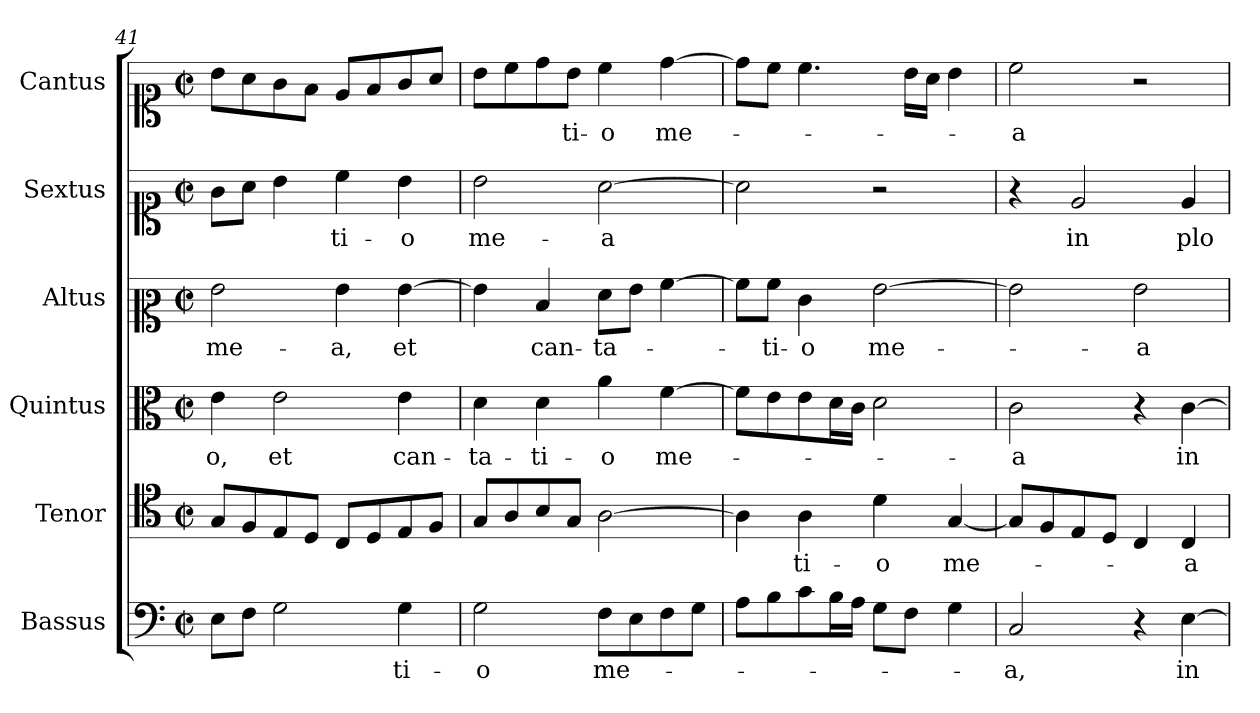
**kern	**text	**kern	**text	**kern	**text	**kern	**text	**kern	**text	**kern	**text
*part6	*part6	*part5	*part5	*part4	*part4	*part3	*part3	*part2	*part2	*part1	*part1
*staff6	*staff6	*staff5	*staff5	*staff4	*staff4	*staff3	*staff3	*staff2	*staff2	*staff1	*staff1
*I"Bassus	*	*I"Tenor	*	*I"Quintus	*	*I"Altus	*	*I"Sextus	*	*I"Cantus	*
*clefF4	*	*clefC4	*	*clefC3	*	*clefC2	*	*clefC1	*	*clefC1	*
*k[]	*	*k[]	*	*k[]	*	*k[]	*	*k[]	*	*k[]	*
*C:	*	*C:	*	*C:	*	*C:	*	*C:	*	*C:	*
*M2/2	*	*M2/2	*	*M2/2	*	*M2/2	*	*M2/2	*	*M2/2	*
*met(c|)	*	*met(c|)	*	*met(c|)	*	*met(c|)	*	*met(c|)	*	*met(c|)	*
=41	=41	=41	=41	=41	=41	=41	=41	=41	=41	=41	=41
!	!	!	!	!	!LO:LY:b:color=#000000	!	!	!	!	!	!
!	!	!	!	!	!	!	!LO:LY:b:color=#000000	!	!	!	!
8Ei\L	.	8Gi/L	.	4ei\	-o,	2gi\	me-	8gi\L	.	8bi\L	.
8Fi\J	.	8Fi/	.	.	.	.	.	8ai\J	.	8ai\	.
!	!	!	!	!	!LO:LY:b:color=#000000	!	!	!	!	!	!
2Gi\	.	8Ei/	.	2ei\	et	.	.	4bi\	.	8gi\	.
.	.	8Di/J	.	.	.	.	.	.	.	8fi\J	.
!	!	!	!	!	!	!	!LO:LY:b:color=#000000	!	!	!	!
!	!	!	!	!	!	!	!	!	!LO:LY:b:color=#000000	!	!
.	.	8Ci/L	.	.	.	4gi\	-a,	4cci\	-ti-	8ei/L	.
.	.	8Di/	.	.	.	.	.	.	.	8fi/	.
!	!LO:LY:b:color=#000000	!	!	!	!	!	!	!	!	!	!
!	!	!	!	!	!LO:LY:b:color=#000000	!	!	!	!	!	!
!	!	!	!	!	!	!	!LO:LY:b:color=#000000	!	!	!	!
!	!	!	!	!	!	!	!	!	!LO:LY:b:color=#000000	!	!
4Gi\	-ti-	8Ei/	.	4ei\	can-	[>4gi\	et	4bi\	-o	8gi/	.
.	.	8Fi/J	.	.	.	.	.	.	.	8ai/J	.
=42	=42	=42	=42	=42	=42	=42	=42	=42	=42	=42	=42
!	!LO:LY:b:color=#000000	!	!	!	!	!	!	!	!	!	!
!	!	!	!	!	!LO:LY:b:color=#000000	!	!	!	!	!	!
!	!	!	!	!	!	!	!	!	!LO:LY:b:color=#000000	!	!
2Gi\	-o	8Gi/L	.	4di\	-ta-	4gi\]	.	2bi\	me-	8bi\L	.
.	.	8Ai/	.	.	.	.	.	.	.	8cci\	.
!	!	!	!	!	!LO:LY:b:color=#000000	!	!	!	!	!	!
!	!	!	!	!	!	!	!LO:LY:b:color=#000000	!	!	!	!
.	.	8Bi/	.	4di\	-ti-	4di/	can-	.	.	8ddi\	.
!	!	!	!	!	!	!	!	!	!	!	!LO:LY:b:color=#000000
.	.	8Gi/J	.	.	.	.	.	.	.	8bi\J	-ti-
!	!LO:LY:b:color=#000000	!	!	!	!	!	!	!	!	!	!
!	!	!	!	!	!LO:LY:b:color=#000000	!	!	!	!	!	!
!	!	!	!	!	!	!	!LO:LY:b:color=#000000	!	!	!	!
!	!	!	!	!	!	!	!	!	!LO:LY:b:color=#000000	!	!
!	!	!	!	!	!	!	!	!	!	!	!LO:LY:b:color=#000000
8Fi\L	me-	[>2Ai\	.	4ai\	-o	8fi\L	-ta-	[>2ai\	-a	4cci\	-o
8Ei\	.	.	.	.	.	8gi\J	.	.	.	.	.
!	!	!	!	!	!LO:LY:b:color=#000000	!	!	!	!	!	!
!	!	!	!	!	!	!	!	!	!	!	!LO:LY:b:color=#000000
8Fi\	.	.	.	[>4fi\	me-	[>4ai\	.	.	.	[>4ddi\	me-
8Gi\J	.	.	.	.	.	.	.	.	.	.	.
=43	=43	=43	=43	=43	=43	=43	=43	=43	=43	=43	=43
8Ai\L	.	4Ai\]	.	8fi\L]	.	8ai\L]	.	2ai\]	.	8ddi\L]	.
!	!	!	!	!	!	!	!LO:LY:b:color=#000000	!	!	!	!
8Bi\	.	.	.	8ei\	.	8ai\J	-ti-	.	.	8cci\J	.
!	!	!	!LO:LY:b:color=#000000	!	!	!	!	!	!	!	!
!	!	!	!	!	!	!	!LO:LY:b:color=#000000	!	!	!	!
8ci\	.	4Ai\	-ti-	8ei\	.	4ei\	-o	.	.	4.cci\	.
16Bi\L	.	.	.	16di\L	.	.	.	.	.	.	.
16Ai\JJ	.	.	.	16ci\JJ	.	.	.	.	.	.	.
!	!	!	!LO:LY:b:color=#000000	!	!	!	!	!	!	!	!
!	!	!	!	!	!	!	!LO:LY:b:color=#000000	!	!	!	!
8Gi\L	.	4di\	-o	2di\	.	[>2gi\	me-	2r	.	.	.
8Fi\J	.	.	.	.	.	.	.	.	.	16bi\LL	.
.	.	.	.	.	.	.	.	.	.	16ai\JJ	.
!	!	!	!LO:LY:b:color=#000000	!	!	!	!	!	!	!	!
4Gi\	.	[<4Gi/	me-	.	.	.	.	.	.	4bi\	.
=44	=44	=44	=44	=44	=44	=44	=44	=44	=44	=44	=44
!	!LO:LY:b:color=#000000	!	!	!	!	!	!	!	!	!	!
!	!	!	!	!	!LO:LY:b:color=#000000	!	!	!	!	!	!
!	!	!	!	!	!	!	!	!	!	!	!LO:LY:b:color=#000000
2Ci/	-a,	8Gi/L]	.	2ci\	-a	2gi\]	.	4r	.	2cci\	-a
.	.	8Fi/	.	.	.	.	.	.	.	.	.
!	!	!	!	!	!	!	!	!	!LO:LY:b:color=#000000	!	!
.	.	8Ei/	.	.	.	.	.	2ei/	in	.	.
.	.	8Di/J	.	.	.	.	.	.	.	.	.
!	!	!	!	!	!	!	!LO:LY:b:color=#000000	!	!	!	!
4r	.	4Ci/	.	4r	.	2gi\	-a	.	.	2r	.
!	!LO:LY:b:color=#000000	!	!	!	!	!	!	!	!	!	!
!	!	!	!LO:LY:b:color=#000000	!	!	!	!	!	!	!	!
!	!	!	!	!	!LO:LY:b:color=#000000	!	!	!	!	!	!
!	!	!	!	!	!	!	!	!	!LO:LY:b:color=#000000	!	!
[>4Ei\	in	4Ci/	-a	[>4ci\	in	.	.	4ei/	plo-	.	.
=	=	=	=	=	=	=	=	=	=	=	=
*-	*-	*-	*-	*-	*-	*-	*-	*-	*-	*-	*-
